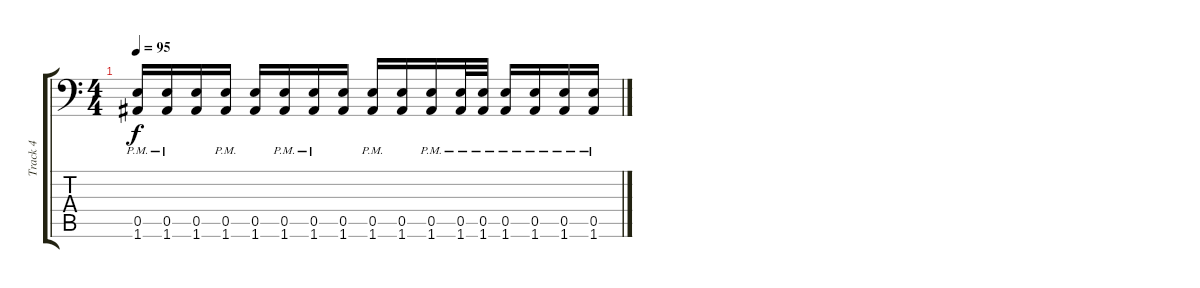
\track ("Track 4" "Track 4") {instrument distortionguitar}
\staff {score tabs}
\tuning (B3 Gb3 D3 A2 E2 A1) {hide}
\ts (4 4)
\tempo 95
\clef f4
\ks c
(0.5{pm} 1.6{pm}).16{dy f} (0.5{pm} 1.6{pm}).16 (0.5 1.6).16 (0.5{pm} 1.6{pm}).16 (0.5 1.6).16 (0.5{pm} 1.6{pm}).16 (0.5{pm} 1.6{pm}).16 (0.5 1.6).16 (0.5{pm} 1.6{pm}).16 (0.5 1.6).16 (0.5{pm} 1.6{pm}).16 (0.5{pm} 1.6{pm}).32 (0.5{pm} 1.6{pm}).32 (0.5{pm} 1.6{pm}).16 (0.5{pm} 1.6{pm}).16 (0.5{pm} 1.6{pm}).16 (0.5{pm} 1.6{pm}).16
